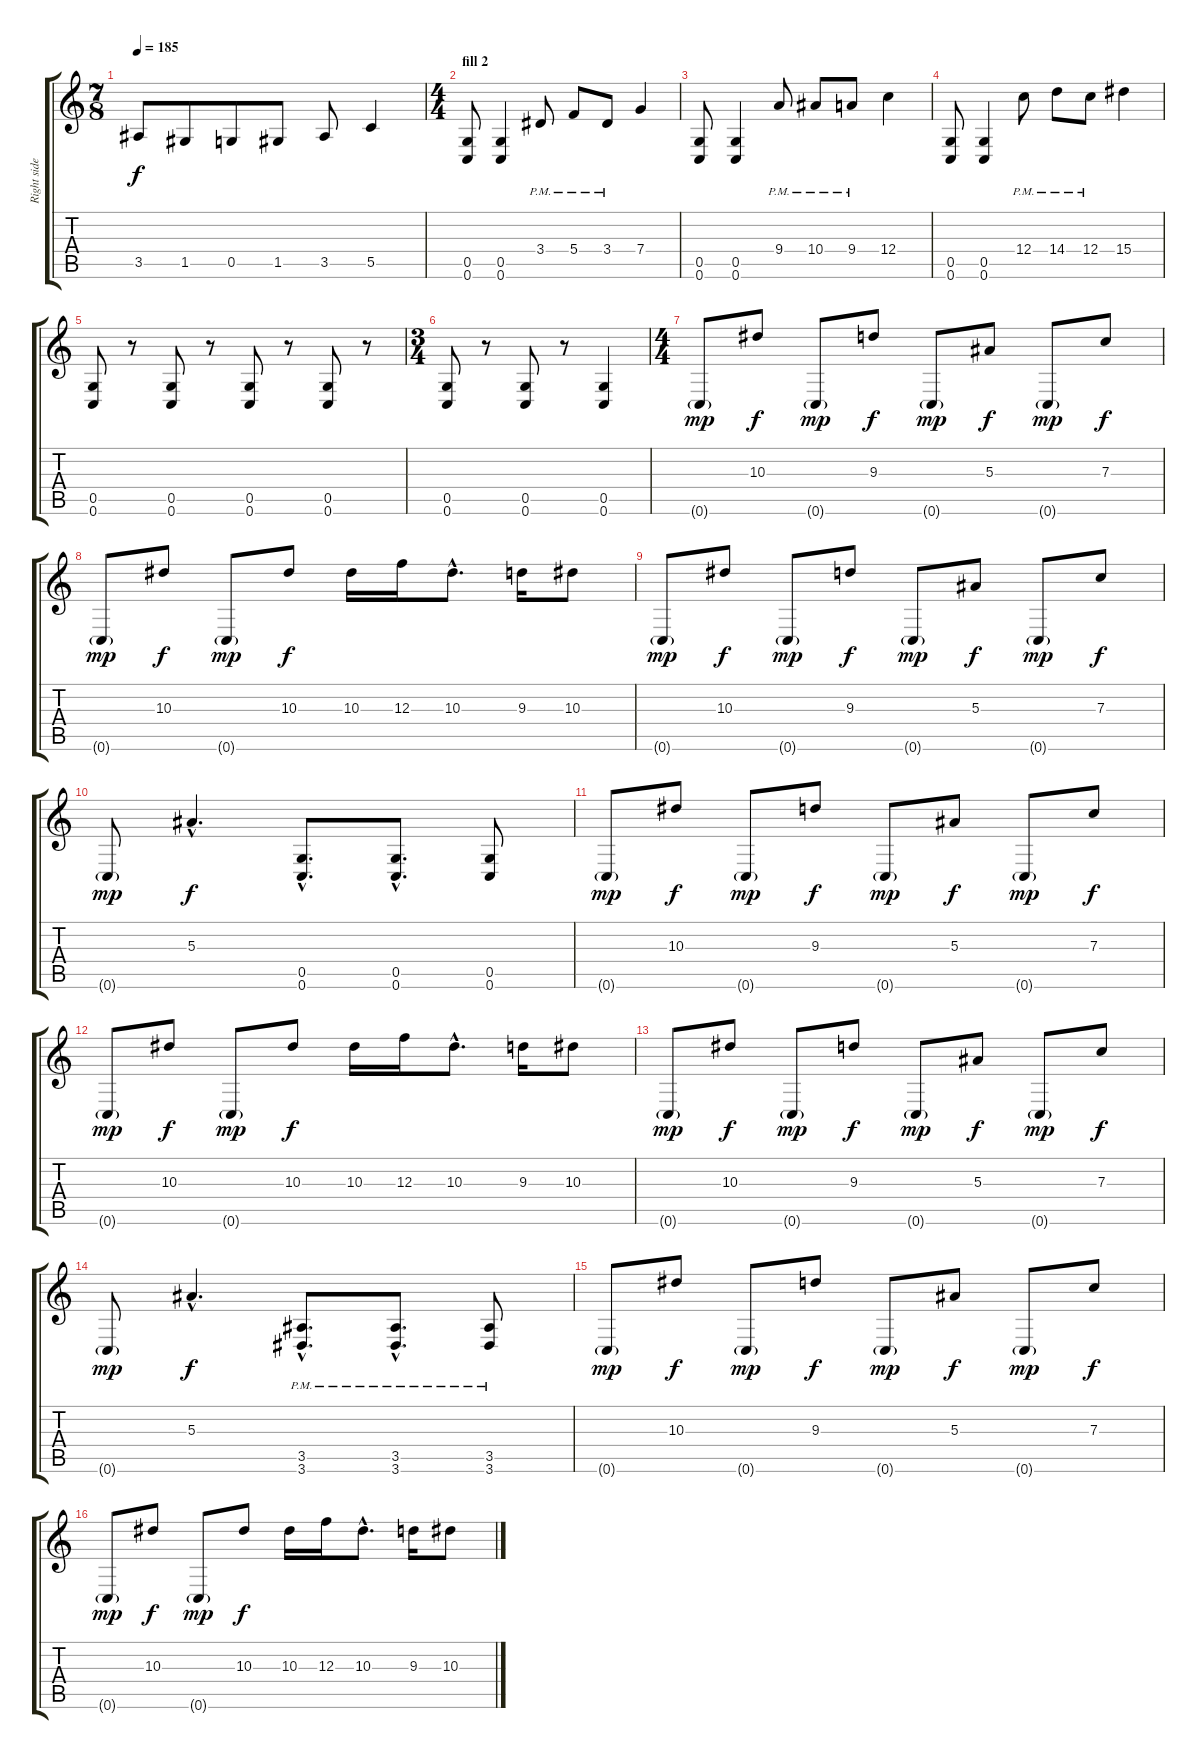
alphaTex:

\track ("Right side" "Right side") {instrument distortionguitar}
\staff {score tabs}
\tuning (D4 A3 F3 C3 G2 C2) {hide}
\ts (7 8)
\tempo 185
\clef g2
\ks c
3.5.8{dy f} 1.5.8 0.5.8 1.5.8 3.5.8 5.5.4 |
\ts (4 4)
\section ("" "fill 2")
(0.5 0.6).8 (0.5 0.6).4 3.4{pm}.8 5.4{pm}.8 3.4{pm}.8 7.4.4 |
(0.5 0.6).8 (0.5 0.6).4 9.4{pm}.8 10.4{pm}.8 9.4{pm}.8 12.4.4 |
(0.5 0.6).8 (0.5 0.6).4 12.4{pm}.8 14.4{pm}.8 12.4{pm}.8 15.4.4 |
(0.5 0.6).8 r.8 (0.5 0.6).8 r.8 (0.5 0.6).8 r.8 (0.5 0.6).8 r.8 |
\ts (3 4)
(0.5 0.6).8 r.8 (0.5 0.6).8 r.8 (0.5 0.6).4 |
\ts (4 4)
0.6{g}.8{dy mp} 10.3.8{dy f} 0.6{g}.8{dy mp} 9.3.8{dy f} 0.6{g}.8{dy mp} 5.3.8{dy f} 0.6{g}.8{dy mp} 7.3.8{dy f} |
0.6{g}.8{dy mp} 10.3.8{dy f} 0.6{g}.8{dy mp} 10.3.8{dy f} 10.3.16 12.3.16 10.3{hac}.8{d} 9.3.16 10.3.8 |
0.6{g}.8{dy mp} 10.3.8{dy f} 0.6{g}.8{dy mp} 9.3.8{dy f} 0.6{g}.8{dy mp} 5.3.8{dy f} 0.6{g}.8{dy mp} 7.3.8{dy f} |
0.6{g}.8{dy mp} 5.3{hac}.4{d dy f} (0.5{hac} 0.6{hac}).8{d} (0.5{hac} 0.6{hac}).8{d} (0.5 0.6).8 |
0.6{g}.8{dy mp} 10.3.8{dy f} 0.6{g}.8{dy mp} 9.3.8{dy f} 0.6{g}.8{dy mp} 5.3.8{dy f} 0.6{g}.8{dy mp} 7.3.8{dy f} |
0.6{g}.8{dy mp} 10.3.8{dy f} 0.6{g}.8{dy mp} 10.3.8{dy f} 10.3.16 12.3.16 10.3{hac}.8{d} 9.3.16 10.3.8 |
0.6{g}.8{dy mp} 10.3.8{dy f} 0.6{g}.8{dy mp} 9.3.8{dy f} 0.6{g}.8{dy mp} 5.3.8{dy f} 0.6{g}.8{dy mp} 7.3.8{dy f} |
0.6{g}.8{dy mp} 5.3{hac}.4{d dy f} (3.5{hac pm} 3.6{hac pm}).8{d} (3.5{hac pm} 3.6{hac pm}).8{d} (3.5{pm} 3.6{pm}).8 |
0.6{g}.8{dy mp} 10.3.8{dy f} 0.6{g}.8{dy mp} 9.3.8{dy f} 0.6{g}.8{dy mp} 5.3.8{dy f} 0.6{g}.8{dy mp} 7.3.8{dy f} |
0.6{g}.8{dy mp} 10.3.8{dy f} 0.6{g}.8{dy mp} 10.3.8{dy f} 10.3.16 12.3.16 10.3{hac}.8{d} 9.3.16 10.3.8
